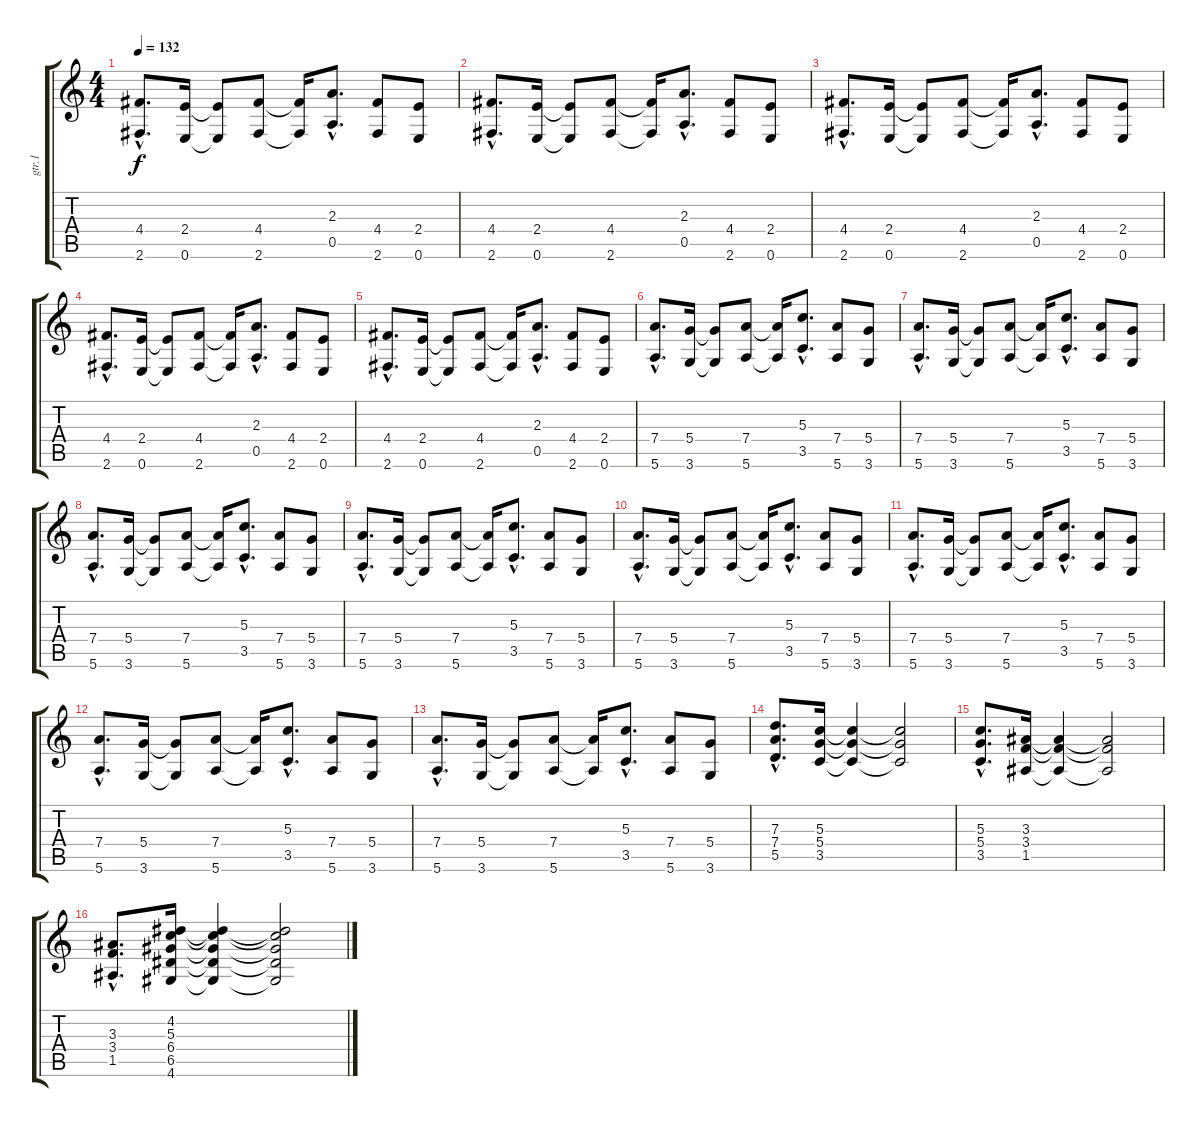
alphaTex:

\track ("gtr.1" "gtr.1") {instrument overdrivenguitar}
\staff {score tabs}
\tuning (E4 B3 G3 D3 A2 E2) {hide}
\ts (4 4)
\tempo 132
\clef g2
\ks c
(4.4{hac} 2.6{hac}).8{d dy f} (2.4 0.6).16 (2.4{t} 0.6{t}).8 (4.4 2.6).8 (4.4{t} 2.6{t}).16 (2.3{hac} 0.5{hac}).8{d} (4.4 2.6).8 (2.4 0.6).8 |
(4.4{hac} 2.6{hac}).8{d} (2.4 0.6).16 (2.4{t} 0.6{t}).8 (4.4 2.6).8 (4.4{t} 2.6{t}).16 (2.3{hac} 0.5{hac}).8{d} (4.4 2.6).8 (2.4 0.6).8 |
(4.4{hac} 2.6{hac}).8{d} (2.4 0.6).16 (2.4{t} 0.6{t}).8 (4.4 2.6).8 (4.4{t} 2.6{t}).16 (2.3{hac} 0.5{hac}).8{d} (4.4 2.6).8 (2.4 0.6).8 |
(4.4{hac} 2.6{hac}).8{d} (2.4 0.6).16 (2.4{t} 0.6{t}).8 (4.4 2.6).8 (4.4{t} 2.6{t}).16 (2.3{hac} 0.5{hac}).8{d} (4.4 2.6).8 (2.4 0.6).8 |
(4.4{hac} 2.6{hac}).8{d} (2.4 0.6).16 (2.4{t} 0.6{t}).8 (4.4 2.6).8 (4.4{t} 2.6{t}).16 (2.3{hac} 0.5{hac}).8{d} (4.4 2.6).8 (2.4 0.6).8 |
(7.4{hac} 5.6{hac}).8{d} (5.4 3.6).16 (5.4{t} 3.6{t}).8 (7.4 5.6).8 (7.4{t} 5.6{t}).16 (5.3{hac} 3.5{hac}).8{d} (7.4 5.6).8 (5.4 3.6).8 |
(7.4{hac} 5.6{hac}).8{d} (5.4 3.6).16 (5.4{t} 3.6{t}).8 (7.4 5.6).8 (7.4{t} 5.6{t}).16 (5.3{hac} 3.5{hac}).8{d} (7.4 5.6).8 (5.4 3.6).8 |
(7.4{hac} 5.6{hac}).8{d} (5.4 3.6).16 (5.4{t} 3.6{t}).8 (7.4 5.6).8 (7.4{t} 5.6{t}).16 (5.3{hac} 3.5{hac}).8{d} (7.4 5.6).8 (5.4 3.6).8 |
(7.4{hac} 5.6{hac}).8{d} (5.4 3.6).16 (5.4{t} 3.6{t}).8 (7.4 5.6).8 (7.4{t} 5.6{t}).16 (5.3{hac} 3.5{hac}).8{d} (7.4 5.6).8 (5.4 3.6).8 |
(7.4{hac} 5.6{hac}).8{d} (5.4 3.6).16 (5.4{t} 3.6{t}).8 (7.4 5.6).8 (7.4{t} 5.6{t}).16 (5.3{hac} 3.5{hac}).8{d} (7.4 5.6).8 (5.4 3.6).8 |
(7.4{hac} 5.6{hac}).8{d} (5.4 3.6).16 (5.4{t} 3.6{t}).8 (7.4 5.6).8 (7.4{t} 5.6{t}).16 (5.3{hac} 3.5{hac}).8{d} (7.4 5.6).8 (5.4 3.6).8 |
(7.4{hac} 5.6{hac}).8{d} (5.4 3.6).16 (5.4{t} 3.6{t}).8 (7.4 5.6).8 (7.4{t} 5.6{t}).16 (5.3{hac} 3.5{hac}).8{d} (7.4 5.6).8 (5.4 3.6).8 |
(7.4{hac} 5.6{hac}).8{d} (5.4 3.6).16 (5.4{t} 3.6{t}).8 (7.4 5.6).8 (7.4{t} 5.6{t}).16 (5.3{hac} 3.5{hac}).8{d} (7.4 5.6).8 (5.4 3.6).8 |
(7.3{hac} 7.4{hac} 5.5{hac}).8{d} (5.3 5.4 3.5).16 (5.3{t} 5.4{t} 3.5{t}).4 (5.3{t} 5.4{t} 3.5{t}).2 |
(5.3{hac} 5.4{hac} 3.5{hac}).8{d} (3.3 3.4 1.5).16 (3.3{t} 3.4{t} 1.5{t}).4 (3.3{t} 3.4{t} 1.5{t}).2 |
(3.3{hac} 3.4{hac} 1.5{hac}).8{d} (4.2 5.3 6.4 6.5 4.6).16 (4.2{t} 5.3{t} 6.4{t} 6.5{t} 4.6{t}).4 (4.2{t} 5.3{t} 6.4{t} 6.5{t} 4.6{t}).2
